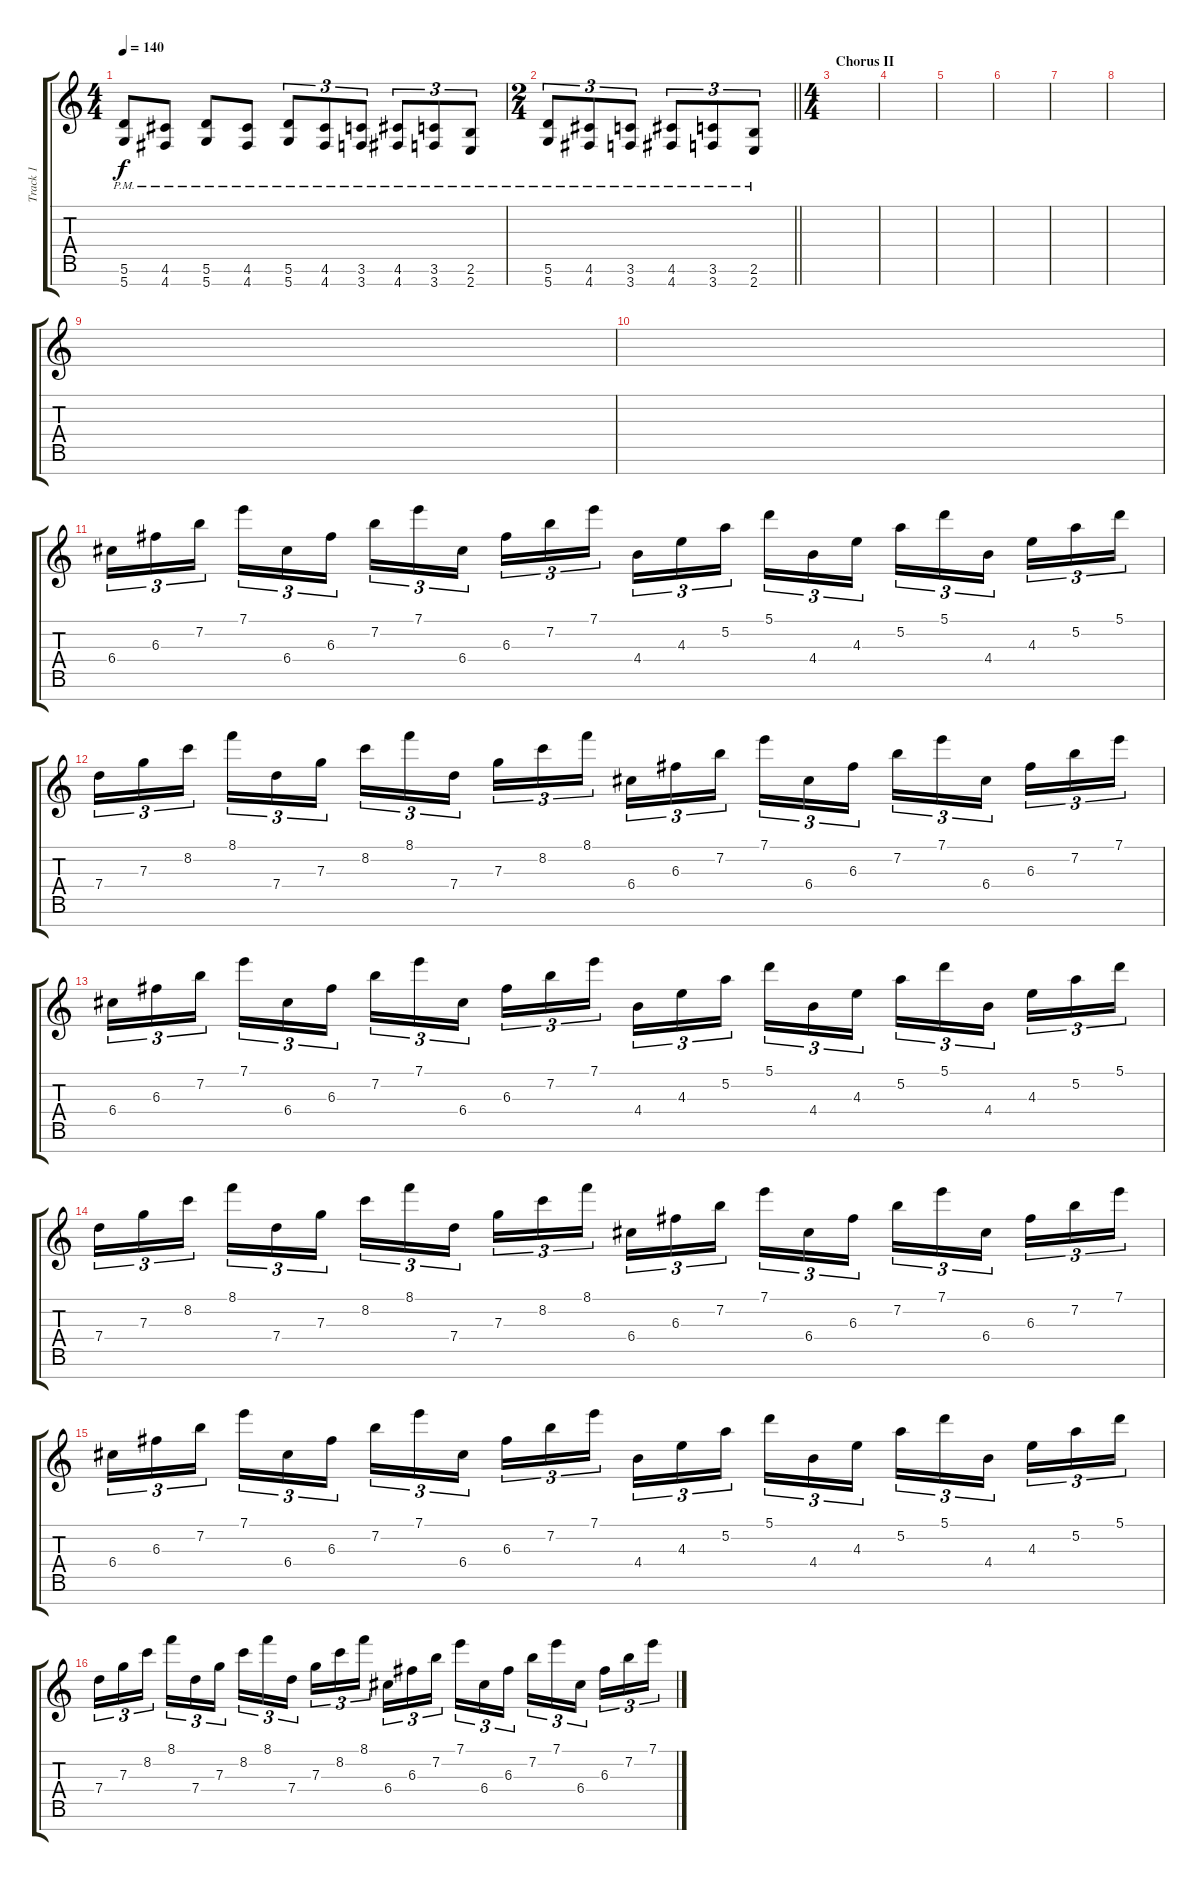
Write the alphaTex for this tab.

\track ("Track 1" "Track 1") {instrument distortionguitar}
\staff {score tabs}
\tuning (A4 E4 C4 G3 D3 A2 D2) {hide}
\ts (4 4)
\tempo 140
\clef g2
\ks c
(5.6{pm} 5.7{pm}).8{dy f} (4.6{pm} 4.7{pm}).8 (5.6{pm} 5.7{pm}).8 (4.6{pm} 4.7{pm}).8 (5.6{pm} 5.7{pm}).8{tu (3 2)} (4.6{pm} 4.7{pm}).8{tu (3 2)} (3.6{pm} 3.7{pm}).8{tu (3 2)} (4.6{pm} 4.7{pm}).8{tu (3 2)} (3.6{pm} 3.7{pm}).8{tu (3 2)} (2.6{pm} 2.7{pm}).8{tu (3 2)} |
\ts (2 4)
\barLineRight lightlight
(5.6{pm} 5.7{pm}).8{tu (3 2)} (4.6{pm} 4.7{pm}).8{tu (3 2)} (3.6{pm} 3.7{pm}).8{tu (3 2)} (4.6{pm} 4.7{pm}).8{tu (3 2)} (3.6{pm} 3.7{pm}).8{tu (3 2)} (2.6{pm} 2.7{pm}).8{tu (3 2)} |
\ts (4 4)
\section ("" "Chorus II")
|
|
|
|
|
|
|
|
6.4.16{tu (3 2) instrument overdrivenguitar} 6.3.16{tu (3 2)} 7.2.16{tu (3 2) beam splitsecondary} 7.1.16{tu (3 2)} 6.4.16{tu (3 2)} 6.3.16{tu (3 2)} 7.2.16{tu (3 2)} 7.1.16{tu (3 2)} 6.4.16{tu (3 2) beam splitsecondary} 6.3.16{tu (3 2)} 7.2.16{tu (3 2)} 7.1.16{tu (3 2)} 4.4.16{tu (3 2)} 4.3.16{tu (3 2)} 5.2.16{tu (3 2) beam splitsecondary} 5.1.16{tu (3 2)} 4.4.16{tu (3 2)} 4.3.16{tu (3 2)} 5.2.16{tu (3 2)} 5.1.16{tu (3 2)} 4.4.16{tu (3 2) beam splitsecondary} 4.3.16{tu (3 2)} 5.2.16{tu (3 2)} 5.1.16{tu (3 2)} |
7.4.16{tu (3 2)} 7.3.16{tu (3 2)} 8.2.16{tu (3 2) beam splitsecondary} 8.1.16{tu (3 2)} 7.4.16{tu (3 2)} 7.3.16{tu (3 2)} 8.2.16{tu (3 2)} 8.1.16{tu (3 2)} 7.4.16{tu (3 2) beam splitsecondary} 7.3.16{tu (3 2)} 8.2.16{tu (3 2)} 8.1.16{tu (3 2)} 6.4.16{tu (3 2)} 6.3.16{tu (3 2)} 7.2.16{tu (3 2) beam splitsecondary} 7.1.16{tu (3 2)} 6.4.16{tu (3 2)} 6.3.16{tu (3 2)} 7.2.16{tu (3 2)} 7.1.16{tu (3 2)} 6.4.16{tu (3 2) beam splitsecondary} 6.3.16{tu (3 2)} 7.2.16{tu (3 2)} 7.1.16{tu (3 2)} |
6.4.16{tu (3 2) instrument overdrivenguitar} 6.3.16{tu (3 2)} 7.2.16{tu (3 2) beam splitsecondary} 7.1.16{tu (3 2)} 6.4.16{tu (3 2)} 6.3.16{tu (3 2)} 7.2.16{tu (3 2)} 7.1.16{tu (3 2)} 6.4.16{tu (3 2) beam splitsecondary} 6.3.16{tu (3 2)} 7.2.16{tu (3 2)} 7.1.16{tu (3 2)} 4.4.16{tu (3 2)} 4.3.16{tu (3 2)} 5.2.16{tu (3 2) beam splitsecondary} 5.1.16{tu (3 2)} 4.4.16{tu (3 2)} 4.3.16{tu (3 2)} 5.2.16{tu (3 2)} 5.1.16{tu (3 2)} 4.4.16{tu (3 2) beam splitsecondary} 4.3.16{tu (3 2)} 5.2.16{tu (3 2)} 5.1.16{tu (3 2)} |
7.4.16{tu (3 2)} 7.3.16{tu (3 2)} 8.2.16{tu (3 2) beam splitsecondary} 8.1.16{tu (3 2)} 7.4.16{tu (3 2)} 7.3.16{tu (3 2)} 8.2.16{tu (3 2)} 8.1.16{tu (3 2)} 7.4.16{tu (3 2) beam splitsecondary} 7.3.16{tu (3 2)} 8.2.16{tu (3 2)} 8.1.16{tu (3 2)} 6.4.16{tu (3 2)} 6.3.16{tu (3 2)} 7.2.16{tu (3 2) beam splitsecondary} 7.1.16{tu (3 2)} 6.4.16{tu (3 2)} 6.3.16{tu (3 2)} 7.2.16{tu (3 2)} 7.1.16{tu (3 2)} 6.4.16{tu (3 2) beam splitsecondary} 6.3.16{tu (3 2)} 7.2.16{tu (3 2)} 7.1.16{tu (3 2)} |
6.4.16{tu (3 2) instrument overdrivenguitar} 6.3.16{tu (3 2)} 7.2.16{tu (3 2) beam splitsecondary} 7.1.16{tu (3 2)} 6.4.16{tu (3 2)} 6.3.16{tu (3 2)} 7.2.16{tu (3 2)} 7.1.16{tu (3 2)} 6.4.16{tu (3 2) beam splitsecondary} 6.3.16{tu (3 2)} 7.2.16{tu (3 2)} 7.1.16{tu (3 2)} 4.4.16{tu (3 2)} 4.3.16{tu (3 2)} 5.2.16{tu (3 2) beam splitsecondary} 5.1.16{tu (3 2)} 4.4.16{tu (3 2)} 4.3.16{tu (3 2)} 5.2.16{tu (3 2)} 5.1.16{tu (3 2)} 4.4.16{tu (3 2) beam splitsecondary} 4.3.16{tu (3 2)} 5.2.16{tu (3 2)} 5.1.16{tu (3 2)} |
7.4.16{tu (3 2)} 7.3.16{tu (3 2)} 8.2.16{tu (3 2) beam splitsecondary} 8.1.16{tu (3 2)} 7.4.16{tu (3 2)} 7.3.16{tu (3 2)} 8.2.16{tu (3 2)} 8.1.16{tu (3 2)} 7.4.16{tu (3 2) beam splitsecondary} 7.3.16{tu (3 2)} 8.2.16{tu (3 2)} 8.1.16{tu (3 2)} 6.4.16{tu (3 2)} 6.3.16{tu (3 2)} 7.2.16{tu (3 2) beam splitsecondary} 7.1.16{tu (3 2)} 6.4.16{tu (3 2)} 6.3.16{tu (3 2)} 7.2.16{tu (3 2)} 7.1.16{tu (3 2)} 6.4.16{tu (3 2) beam splitsecondary} 6.3.16{tu (3 2)} 7.2.16{tu (3 2)} 7.1.16{tu (3 2)}
